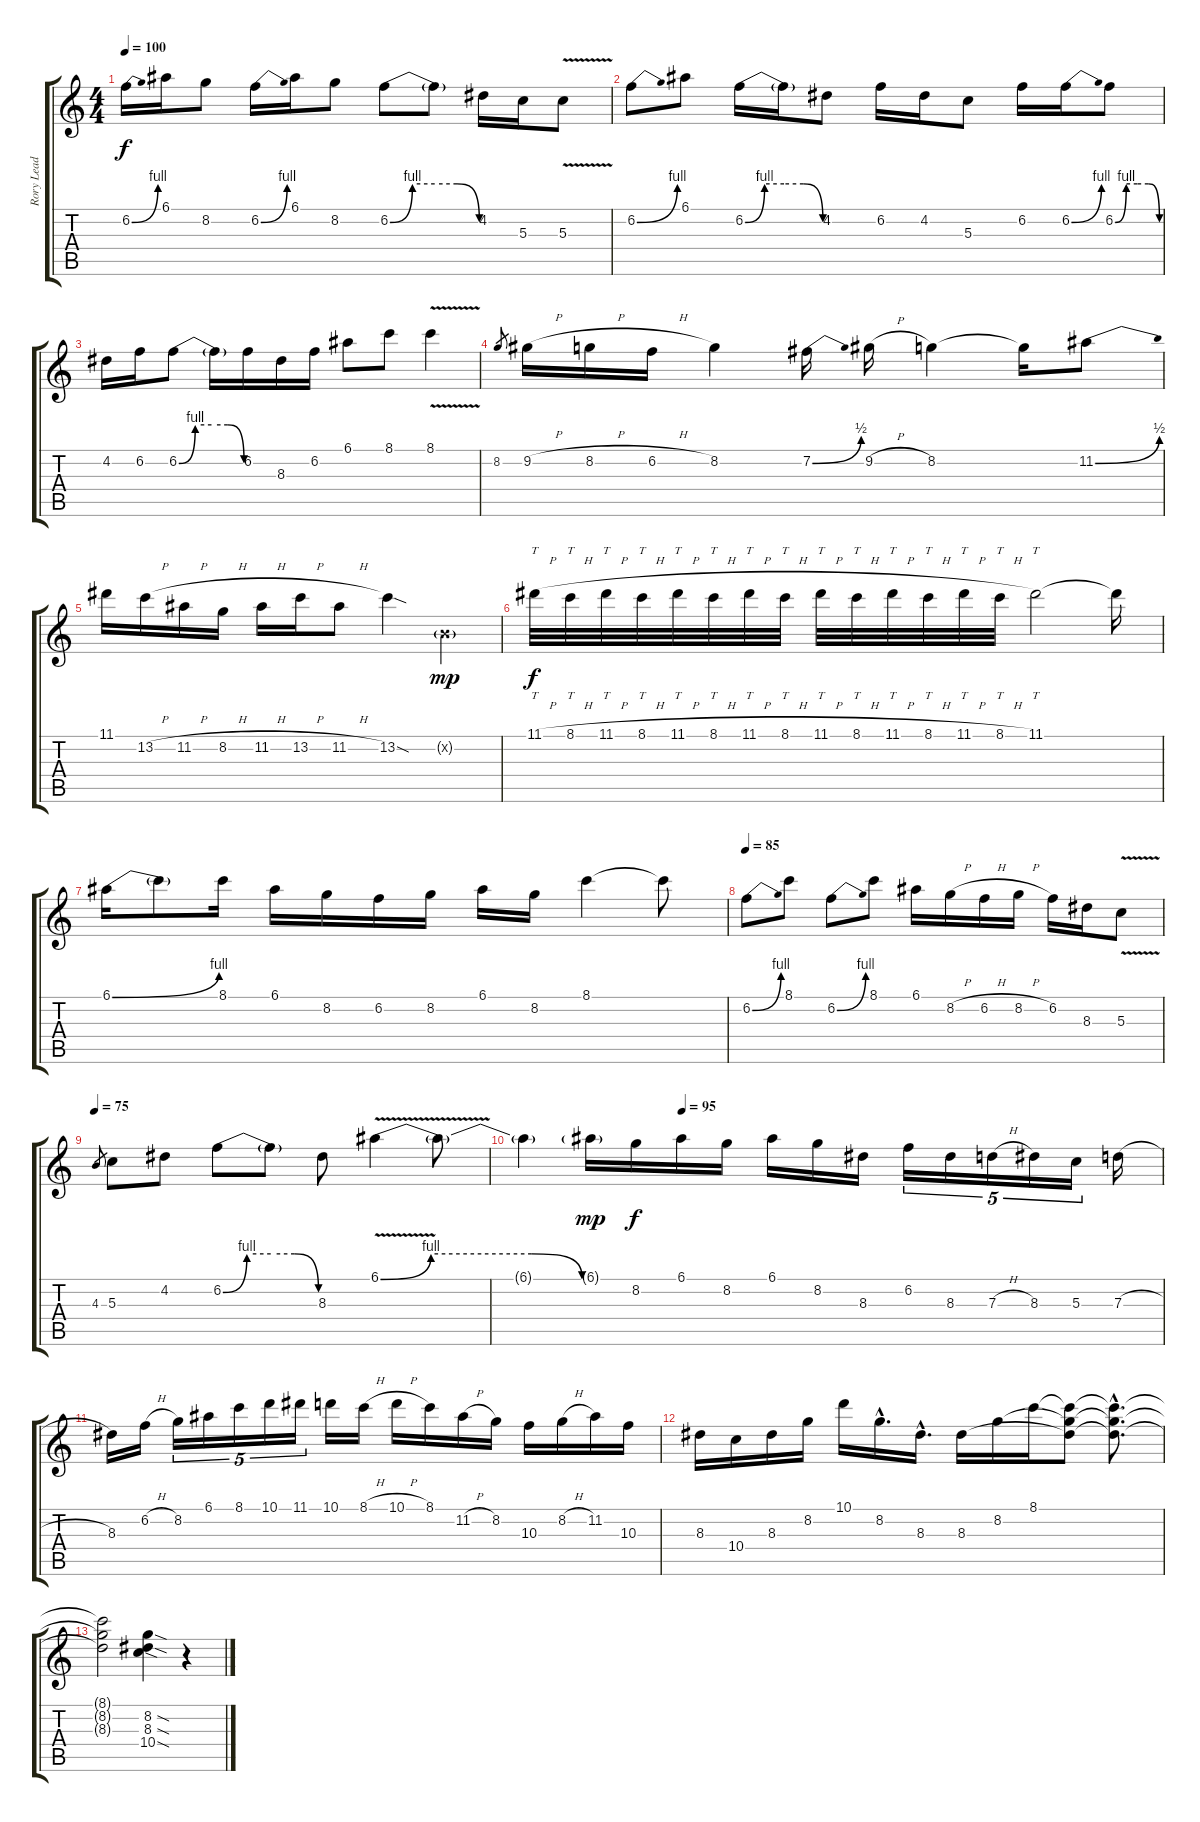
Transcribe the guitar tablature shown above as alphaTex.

\track ("Rory Lead" "Rory Lead") {instrument overdrivenguitar}
\staff {score tabs}
\tuning (E4 B3 G3 D3 A2 E2) {hide}
\ts (4 4)
\tempo 100
\clef g2
\ks c
6.2{be (bend 0 0 60 4)}.16{dy f} 6.1.16 8.2.8 6.2{be (bend 0 0 60 4)}.16 6.1.16 8.2.8 6.2{be (custom 0 0 15 4 30 4 45 4 60 0)}.8 6.2{t}.8 4.2.16 5.3.16 5.3{v}.8 |
6.2{be (bend 0 0 60 4)}.8 6.1.8 6.2{be (custom 0 0 15 4 30 4 45 4 60 0)}.16 6.2{t}.16 4.2.8 6.2.16 4.2.16 5.3.8 6.2.16 6.2{be (bend 0 0 60 4)}.16 6.2{be (custom 0 0 15 4 30 4 45 4 60 0)}.8 |
4.2.16 6.2.16 6.2{be (custom 0 0 15 4 30 4 45 4 60 0)}.8 6.2{t}.16 6.2.16 8.3.16 6.2.16 6.1.8 8.1.8 8.1{v}.4 |
8.2.8{gr} 9.2{h}.16 8.2{h}.16 6.2{h}.16 8.2.4 7.2{be (bend 0 0 60 2)}.16 9.2{h}.16 8.2.4 8.2{t}.16 11.2{be (bend 0 0 60 2)}.8 |
11.1.16 13.2{h}.16 11.2{h}.16 8.2{h}.16 11.2{h}.16 13.2{h}.16 11.2{h}.8 13.2{sod}.4 0.2{g x}.4{dy mp} |
11.1{h}.32{tt dy f} 8.1{h}.32{tt} 11.1{h}.32{tt} 8.1{h}.32{tt} 11.1{h}.32{tt} 8.1{h}.32{tt} 11.1{h}.32{tt} 8.1{h}.32{tt} 11.1{h}.32{tt} 8.1{h}.32{tt} 11.1{h}.32{tt} 8.1{h}.32{tt} 11.1{h}.32{tt} 8.1{h}.32{tt} 11.1.2{tt} 11.1{t}.16 |
6.1{be (bend 0 0 60 4)}.16 6.1{t}.8 8.1.16 6.1.16 8.2.16 6.2.16 8.2.16 6.1.16 8.2.16 8.1.4 8.1{t}.8 |
\tempo 85
6.2{be (bend 0 0 60 4)}.8 8.1.8 6.2{be (bend 0 0 60 4)}.8 8.1.8 6.1.16 8.2{h}.16 6.2{h}.16 8.2{h}.16 6.2.16 8.3.16 5.3{v}.8 |
\tempo 75
4.3.8{gr} 5.3.8 4.2.8 6.2{be (custom 0 0 15 4 30 4 45 4 60 0)}.8 6.2{t}.8 8.3.8 6.1{be (custom 0 0 15 4 30 4 45 4 60 0) v}.4 6.1{t}.8 |
\tempo (95 0.25)
6.1{t}.4 6.1{g}.16{dy mp} 8.2.16{dy f} 6.1.16 8.2.16 6.1.16 8.2.16 8.3.16 6.2.16{tu (5 4)} 8.3.16{tu (5 4)} 7.3{h}.16{tu (5 4)} 8.3.16{tu (5 4)} 5.3.16{tu (5 4)} 7.3{h}.16 |
8.3.16 6.2{h}.16 8.2.16{tu (5 4)} 6.1.16{tu (5 4)} 8.1.16{tu (5 4)} 10.1.16{tu (5 4)} 11.1.16{tu (5 4)} 10.1.16 8.1{h}.16 10.1{h}.16 8.1.16 11.2{h}.16 8.2.16 10.3.16 8.2{h}.16 11.2.16 10.3.16 |
8.3.16 10.4.16 8.3.16 8.2.16 10.1.16 8.2{hac}.16{d} 8.3{hac}.16{d} 8.3.16 8.2.16 8.1.16 (8.1{t} 8.2{t} 8.3{t}).8 (8.1{hac t} 8.2{hac t} 8.3{hac t}).8{d} |
(8.1{t} 8.2{t} 8.3{t}).2 (8.2{sod} 8.3{sod} 10.4{sod}).4 r.4
